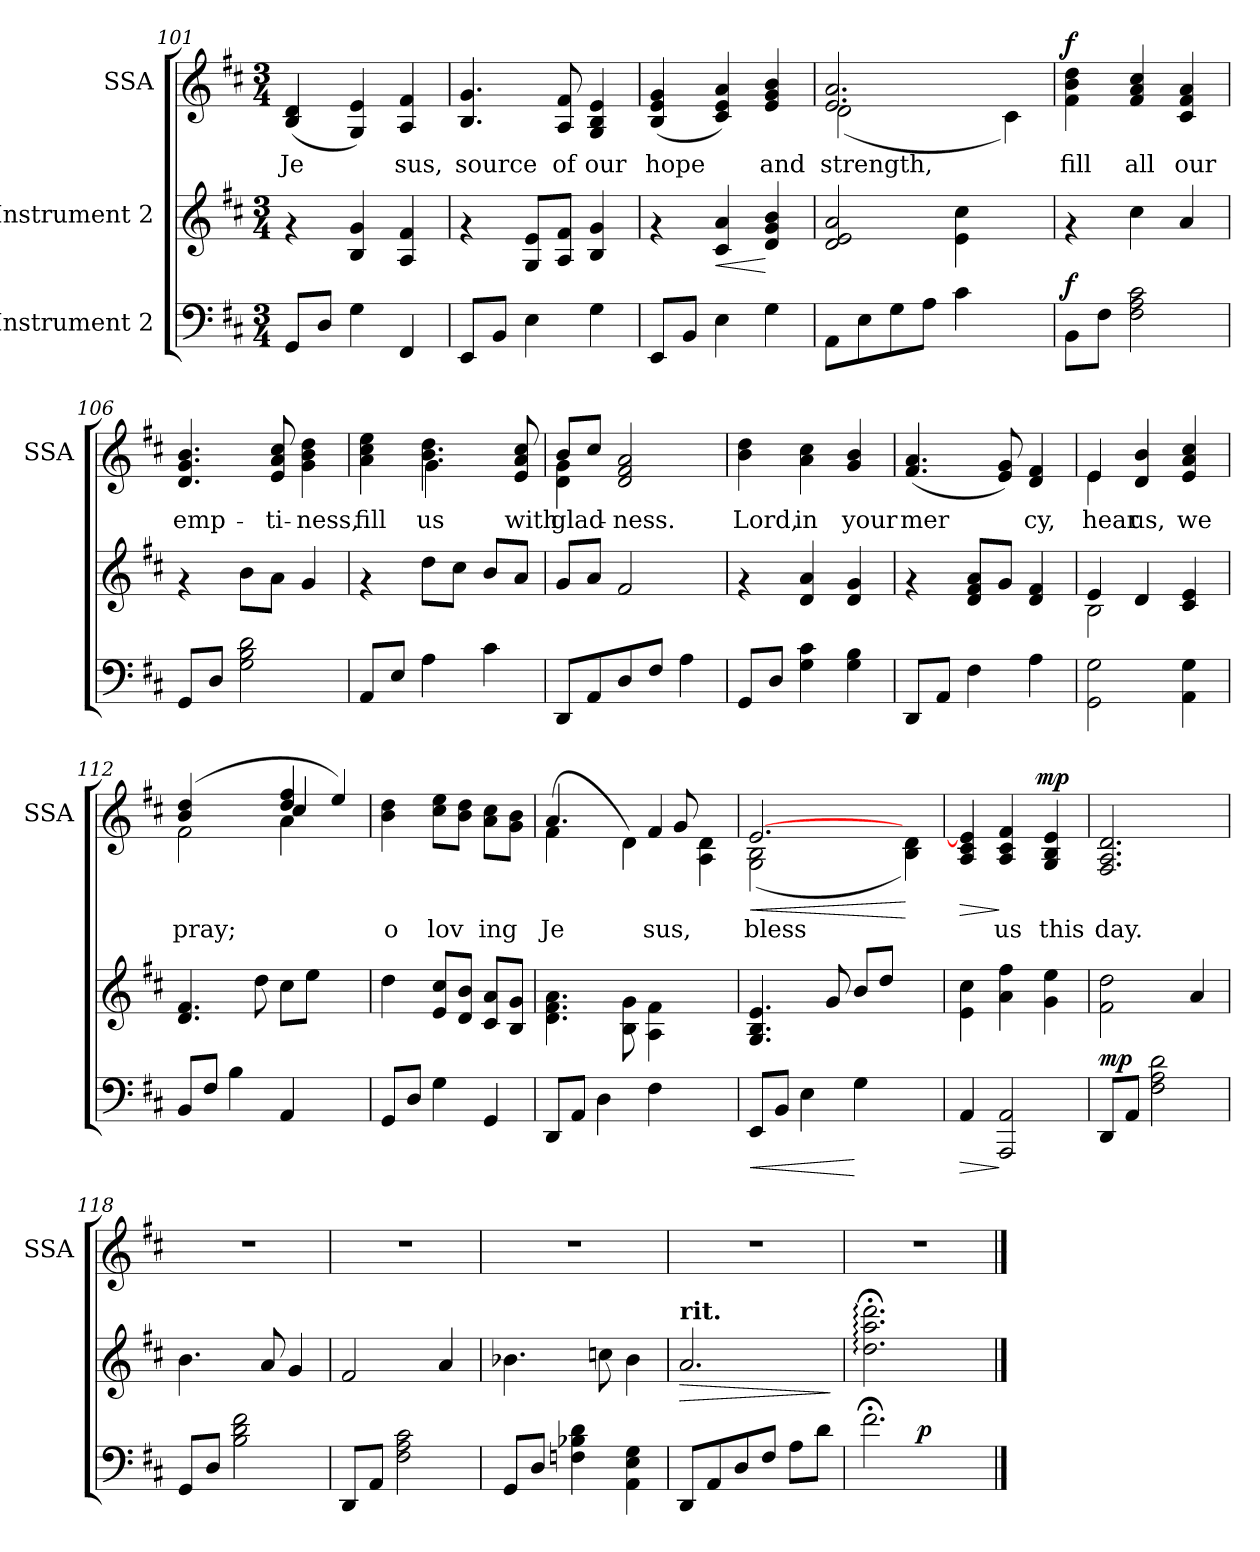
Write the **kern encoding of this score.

**kern	**dynam	**kern	**dynam	**kern	**text	**dynam
*part3	*part3	*part2	*part2	*part1	*part1	*part1
*staff3	*staff3	*staff2	*staff2	*staff1	*staff1	*staff1
*I"Instrument 2	*	*I"Instrument 2	*	*I"SSA	*	*
*	*	*	*	*I'SSA	*	*
!!LO:PB:g=z
*clefF4	*	*clefG2	*	*clefG2	*	*
*k[f#c#]	*	*k[f#c#]	*	*k[f#c#]	*	*
*D:	*	*D:	*	*D:	*	*
*M3/4	*	*M3/4	*	*M3/4	*	*
=101	=101	=101	=101	=101	=101	=101
!	!	!	!	!	!LO:LY:b:cj	!
8GG/L	.	4rf	.	(<4d/ 4B/	Je-	.
8D/J	.	.	.	.	.	.
!	!	!	!	!	!LO:LY:b:cj	!
4G\	.	4B/ 4g/	.	4G/ 4e/)	--	.
!	!	!	!	!	!LO:LY:b:cj	!
4FF#/	.	4f#/ 4A/	.	4A/ 4f#/	-sus,	.
=102	=102	=102	=102	=102	=102	=102
!	!	!	!	!	!LO:LY:b:cj	!
8EE/L	.	4rf	.	4.g/ 4.B/	source	.
8BB/J	.	.	.	.	.	.
4E\	.	8e/ 8G/L	.	.	.	.
!	!	!	!	!	!LO:LY:b:cj	!
.	.	8f#/ 8A/J	.	8A/ 8f#/	of	.
!	!	!	!	!	!LO:LY:b:cj	!
4G\	.	4g/ 4B/	.	4e/ 4B/ 4G/	our	.
=103	=103	=103	=103	=103	=103	=103
!	!	!	!	!	!LO:LY:b:cj	!
8EE/L	.	4rf	.	(<4g/ 4e/ 4B/	hope	.
8BB/J	.	.	.	.	.	.
!	!	!	!LO:HP:b	!	!LO:LY:b:cj	!
4E\	.	4a/ 4c#/	<	4a/ 4e/ 4c#/)	.	.
!	!	!	!	!	!LO:LY:b:cj	!
4G\	.	4b/ 4d/ 4g/	[	4b/ 4g/ 4e/	and	.
=104	=104	=104	=104	=104	=104	=104
*	*	*	*	*^	*	*
!	!	!	!	!	!	!LO:LY:b:cj	!
8AA\L	.	2a/ 2d/ 2e/	.	2.a/ 2.e/	(<2d\	strength,	.
8E\	.	.	.	.	.	.	.
8G\	.	.	.	.	.	.	.
8A\J	.	.	.	.	.	.	.
4c#\	.	4cc#\ 4e\	.	.	2ryy	.	.
!	!	!	!	!	!	!LO:LY:b:cj	!
4ryy	.	4ryy	.	4c#\)	.	.	.
*	*	*	*	*v	*v	*	*
!!LO:LB:g=z
=105	=105	=105	=105	=105	=105	=105
!	!LO:DY:a	!	!	!	!LO:LY:b:cj	!LO:DY:a
8BB\L	f	4rf	.	4dd\ 4b\ 4f#\	fill	f
8F#\J	.	.	.	.	.	.
!	!	!	!	!	!LO:LY:b:cj	!
2A\ 2F#\ 2c#\	.	4cc#\	.	4cc#/ 4a/ 4f#/	all	.
!	!	!	!	!	!LO:LY:b:cj	!
.	.	4a/	.	4a/ 4f#/ 4c#/	our	.
=106	=106	=106	=106	=106	=106	=106
!	!	!	!	!	!LO:LY:b:cj	!
8GG/L	.	4rf	.	4.b/ 4.g/ 4.d/	emp-	.
8D/J	.	.	.	.	.	.
2B\ 2G\ 2d\	.	8b\L	.	.	.	.
!	!	!	!	!	!LO:LY:b:cj	!
.	.	8a\J	.	8cc#/ 8a/ 8e/	-ti-	.
!	!	!	!	!	!LO:LY:b:cj	!
.	.	4g/	.	4dd\ 4b\ 4g\	-ness,	.
=107	=107	=107	=107	=107	=107	=107
!	!	!	!	!	!LO:LY:b:cj	!
*	*	*	*	*^	*	*
8AA/L	.	4rf	.	4ee\ 4cc#\ 4a\	4ryy	fill	.
8E/J	.	.	.	.	.	.	.
!	!	!	!	!	!	!LO:LY:b:cj	!
4A\	.	8dd\L	.	4.b\ 4.dd\	4g\	us	.
.	.	8cc#\J	.	.	.	.	.
4c#\	.	8b/L	.	.	4ryy	.	.
!	!	!	!	!	!	!LO:LY:b:cj	!
.	.	8a/J	.	8cc#/ 8e/ 8a/	.	with	.
=108	=108	=108	=108	=108	=108	=108	=108
!	!	!	!	!	!	!LO:LY:b:cj	!
8DD/L	.	8g/L	.	4g\ 4d\	8b/L	glad-	.
!	!	!	!	!	!	!LO:LY:b:cj	!
8AA/	.	8a/J	.	.	8cc#/J	--	.
!	!	!	!	!	!	!LO:LY:b:cj	!
8D/	.	2f#/	.	2a/ 2d/ 2f#/	2ryy	-ness.	.
8F#/J	.	.	.	.	.	.	.
4A\	.	.	.	.	.	.	.
*	*	*	*	*v	*v	*	*
!!LO:LB:g=z
=109	=109	=109	=109	=109	=109	=109
!	!	!	!	!	!LO:LY:b:cj	!
8GG/L	.	4rf	.	4dd\ 4b\	Lord,	.
8D/J	.	.	.	.	.	.
!	!	!	!	!	!LO:LY:b:cj	!
4G\ 4c#\	.	4a/ 4d/	.	4a\ 4cc#\	in	.
!	!	!	!	!	!LO:LY:b:cj	!
4B\ 4G\	.	4d/ 4g/	.	4g/ 4b/	your	.
=110	=110	=110	=110	=110	=110	=110
!	!	!	!	!	!LO:LY:b:cj	!
8DD/L	.	4rf	.	(<4.a/ 4.f#/	mer-	.
8AA/J	.	.	.	.	.	.
4F#\	.	8a/ 8f#/ 8d/L	.	.	.	.
!	!	!	!	!	!LO:LY:b:cj	!
.	.	8g/J	.	8e/ 8g/)	--	.
!	!	!	!	!	!LO:LY:b:cj	!
4A\	.	4d/ 4f#/	.	4d/ 4f#/	-cy,	.
=111	=111	=111	=111	=111	=111	=111
*	*	*^	*	*^	*	*
!	!	!	!	!	!	!	!LO:LY:b:cj	!
2G\ 2GG\	.	4e/	2B\	.	4e/	4e\	hear	.
!	!	!	!	!	!	!	!LO:LY:b:cj	!
.	.	4d/	.	.	4b/ 4d/	2ryy	us,	.
!	!	!	!	!	!	!	!LO:LY:b:cj	!
4G\ 4AA\	.	4c#/ 4e/	4ryy	.	4cc#/ 4a/ 4e/	.	we	.
=112	=112	=112	=112	=112	=112	=112	=112	=112
!	!	!	!	!	!	!	!LO:LY:b:cj	!
*	*	*v	*v	*	*	*^	*	*
8BB/L	.	4.f#/ 4.d/	.	2f#\	(>4dd/ 4b/	2ryy	pray;	.
8F#/J	.	.	.	.	.	.	.	.
4B\	.	.	.	.	4ryy	.	.	.
.	.	8dd\	.	.	.	.	.	.
!	!	!	!	!	!	!	!LO:LY:b:cj	!
!	!	!	!	!	!	!	!LO:LY:b:cj	!
4AA/	.	8cc#\L	.	4dd/ 4ff#/	4a\	4cc#/	.	.
.	.	8ee\J	.	.	.	.	.	.
4ryy	.	4ryy	.	4ee/)	4ryy	4ryy	.	.
!!LO:PB:g=z
=113	=113	=113	=113	=113	=113	=113	=113	=113
!	!	!	!	!	!	!	!LO:LY:b:cj	!
*	*	*	*	*v	*v	*v	*	*
8GG/L	.	4dd\	.	4b\ 4dd\	o	.
8D/J	.	.	.	.	.	.
!	!	!	!	!	!LO:LY:b:cj	!
4G\	.	8cc#/ 8e/L	.	8ee\ 8cc#\L	lov-	.
!	!	!	!	!	!LO:LY:b:cj	!
.	.	8d/ 8b/J	.	8dd\ 8b\J	--	.
!	!	!	!	!	!LO:LY:b:cj	!
4GG/	.	8c#/ 8a/L	.	8cc#\ 8a\L	-ing	.
!	!	!	!	!	!LO:LY:b:cj	!
.	.	8g/ 8B/J	.	8b\ 8g\J	.	.
=114	=114	=114	=114	=114	=114	=114
*	*	*	*	*^	*	*
!	!	!	!	!	!	!LO:LY:b:cj	!
8DD/L	.	4.f#\ 4.d\ 4.a\	.	4.a/	(<4f#\	Je-	.
8AA/J	.	.	.	.	.	.	.
4D\	.	.	.	.	4ryy	.	.
.	.	8g\ 8B\	.	4d\)	.	.	.
!	!	!	!	!	!	!LO:LY:b:cj	!
4F#\	.	4f#\ 4A\	.	.	4f#/	-sus,	.
!	!	!	!	!	!	!LO:LY:b:cj	!
.	.	.	.	8g/	.	--	.
4ryy	.	4ryy	.	4d\ 4A\	4ryy	.	.
=115	=115	=115	=115	=115	=115	=115	=115
!	!LO:HP:b	!	!	!	!	!LO:LY:b:cj	!LO:HP:b
8EE/L	<	4.B/ 4.G/ 4.e/	.	[>2.e/	(>2B\ 2G\	bless	<
8BB/J	.	.	.	.	.	.	.
4E\	.	.	.	.	.	.	.
.	.	8g/	.	.	.	.	.
4G\	[	8b/L	.	.	2ryy	.	.
.	.	8dd/J	.	.	.	.	.
!	!	!	!	!	!	!LO:LY:b:cj	!
4ryy	.	4ryy	.	4d\ 4B\)	.	.	[
=116	=116	=116	=116	=116	=116	=116	=116
!	!LO:HP:b	!	!	!	!	!LO:LY:b:cj	!LO:HP:b
4AA/	>	4e\ 4cc#\	.	4e/] 4c#/ 4A/	4ryy	.	>
!	!	!	!	!	!	!LO:LY:b:cj	!
2AA/ 2AAA/	]	4a\ 4ff#\	.	4f#/ 4c#/ 4A/	8...ryy	us	]
!	!	!	!	!	!	!	!LO:DY:a
.	.	.	.	.	4ryy	.	mp
!	!	!	!	!	!	!LO:LY:b:cj	!
.	.	4g\ 4ee\	.	4e/ 4G/ 4B/	.	this	.
.	.	.	.	.	64ryy	.	.
=117	=117	=117	=117	=117	=117	=117	=117
!	!LO:DY:a	!	!	!	!	!LO:LY:b:cj	!
*	*	*	*	*v	*v	*	*
8DD/L	mp	2f#\ 2dd\	.	2.d/ 2.A/ 2.F#/	day.	.
8AA/J	.	.	.	.	.	.
2d\ 2A\ 2F#\	.	.	.	.	.	.
.	.	4a/	.	.	.	.
!!LO:LB:g=z
=118	=118	=118	=118	=118	=118	=118
8GG/L	.	4.b\	.	2.r	.	.
8D/J	.	.	.	.	.	.
2f#\ 2d\ 2B\	.	.	.	.	.	.
.	.	8a/	.	.	.	.
.	.	4g/	.	.	.	.
=119	=119	=119	=119	=119	=119	=119
8DD/L	.	2f#/	.	2.r	.	.
8AA/J	.	.	.	.	.	.
2c#\ 2A\ 2F#\	.	.	.	.	.	.
.	.	4a/	.	.	.	.
=120	=120	=120	=120	=120	=120	=120
8GG/L	.	4.b-X\	.	2.r	.	.
8D/J	.	.	.	.	.	.
4d\ 4B-X\ 4Fn\	.	.	.	.	.	.
.	.	8ccn\	.	.	.	.
4G\ 4E\ 4AA\	.	4b-\	.	.	.	.
=121	=121	=121	=121	=121	=121	=121
!	!	!LO:TX:a:B:t=rit.	!	!	!	!
!	!	!	!LO:HP:b	!	!	!
8DD/L	.	2.a/	>	2.r	.	.
8AA/	.	.	.	.	.	.
8D/	.	.	.	.	.	.
8F#/J	.	.	.	.	.	.
8A\L	.	.	.	.	.	.
8d\J	.	.	.	.	.	.
.	.	.	]	.	.	.
=122	=122	=122	=122	=122	=122	=122
*^	*	*	*	*	*	*
2.f#;\	8ryy	.	2.ddd\:;< 2.dd\:;< 2.aa\:;<	.	2.r	.	.
.	16ryy	.	.	.	.	.	.
.	64ryy	.	.	.	.	.	.
!	!	!LO:DY:a	!	!	!	!	!
.	2ryy	p	.	.	.	.	.
.	32.ryy	.	.	.	.	.	.
*v	*v	*	*	*	*	*	*
==	==	==	==	==	==	==
*-	*-	*-	*-	*-	*-	*-
